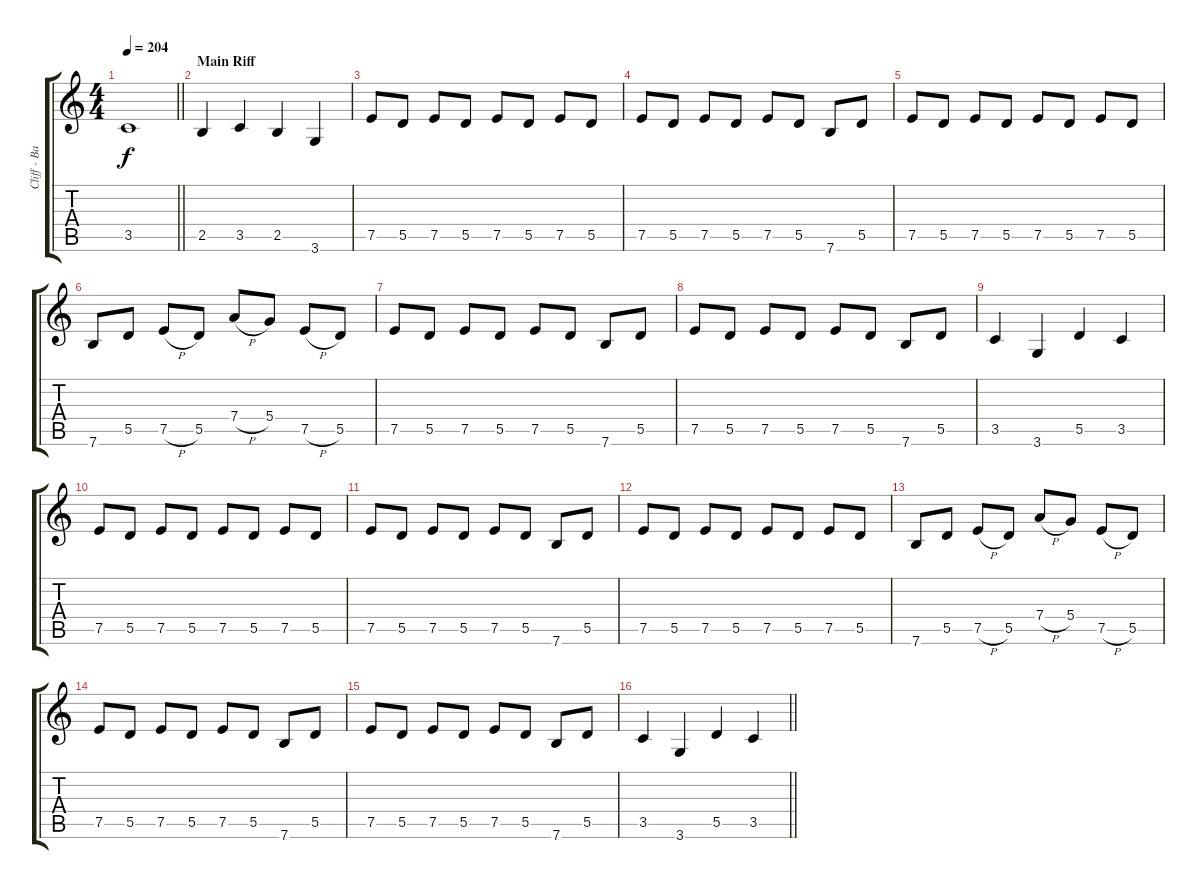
\track ("Cliff - Bass" "Cliff - Ba") {solo instrument electricbassfinger}
\staff {score tabs}
\tuning (E4 B3 G3 D3 A2 E2) {hide}
\ts (4 4)
\tempo 204
\clef g2
\barLineRight lightlight
\ks c
3.5.1{dy f} |
\section ("" "Main Riff")
2.5.4 3.5.4 2.5.4 3.6.4 |
7.5.8 5.5.8 7.5.8 5.5.8 7.5.8 5.5.8 7.5.8 5.5.8 |
7.5.8 5.5.8 7.5.8 5.5.8 7.5.8 5.5.8 7.6.8 5.5.8 |
7.5.8 5.5.8 7.5.8 5.5.8 7.5.8 5.5.8 7.5.8 5.5.8 |
7.6.8 5.5.8 7.5{h}.8 5.5.8 7.4{h}.8 5.4.8 7.5{h}.8 5.5.8 |
7.5.8 5.5.8 7.5.8 5.5.8 7.5.8 5.5.8 7.6.8 5.5.8 |
7.5.8 5.5.8 7.5.8 5.5.8 7.5.8 5.5.8 7.6.8 5.5.8 |
3.5.4 3.6.4 5.5.4 3.5.4 |
7.5.8 5.5.8 7.5.8 5.5.8 7.5.8 5.5.8 7.5.8 5.5.8 |
7.5.8 5.5.8 7.5.8 5.5.8 7.5.8 5.5.8 7.6.8 5.5.8 |
7.5.8 5.5.8 7.5.8 5.5.8 7.5.8 5.5.8 7.5.8 5.5.8 |
7.6.8 5.5.8 7.5{h}.8 5.5.8 7.4{h}.8 5.4.8 7.5{h}.8 5.5.8 |
7.5.8 5.5.8 7.5.8 5.5.8 7.5.8 5.5.8 7.6.8 5.5.8 |
7.5.8 5.5.8 7.5.8 5.5.8 7.5.8 5.5.8 7.6.8 5.5.8 |
\barLineRight lightlight
3.5.4 3.6.4 5.5.4 3.5.4
